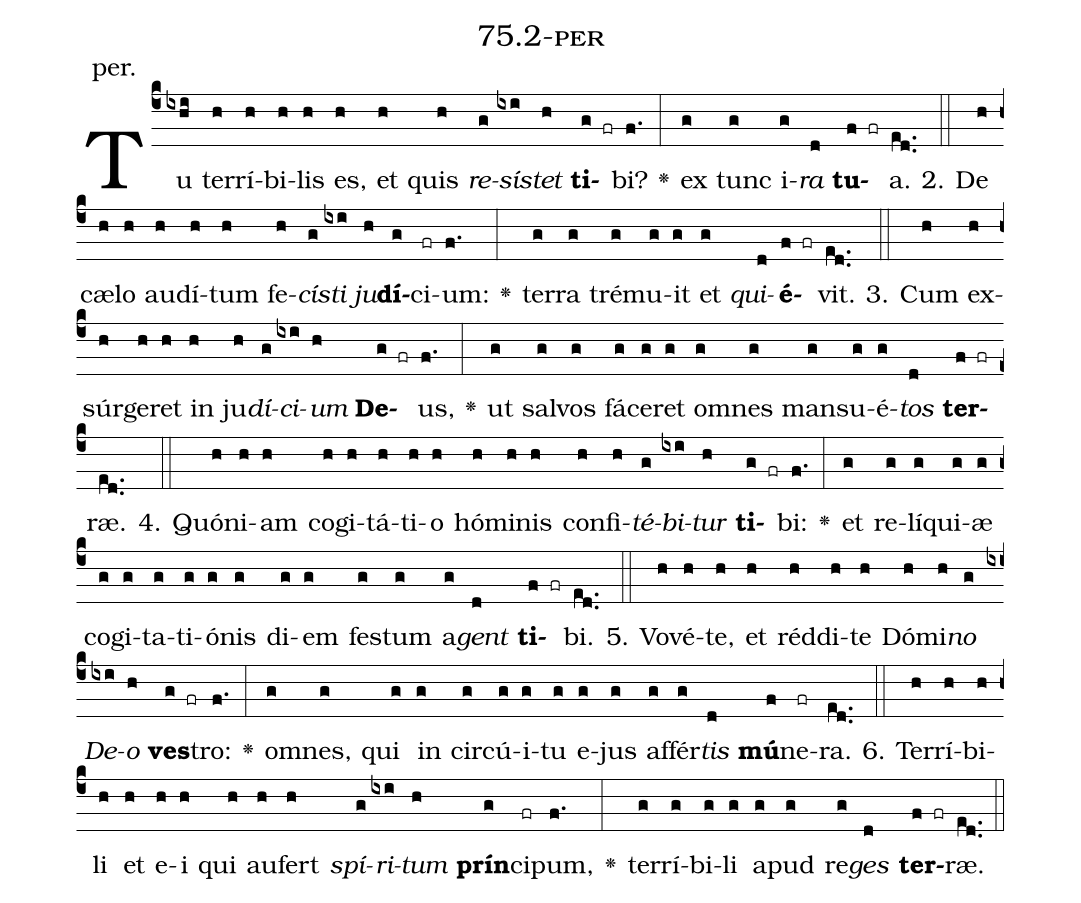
name: 75.2-per;
annotation: per.;
%%
(c4)Tu(ixhi) ter(h)rí(h)bi(h)lis(h) es,(h) et(h) quis(h) <i>re</i>(g)<i>sís</i>(ixi)<i>tet</i>(h) <b>ti</b>(g fr)bi?(f.) <v>\greheightstar</v>(:) ex(g) tunc(g) i(g)<i>ra</i>(d) <b>tu</b>(f fr)a.(ed..) (::)
2. De(h) cæ(h)lo(h) au(h)dí(h)tum(h) fe(h)<i>cís</i>(g)<i>ti</i>(ixi) <i>ju</i>(h)<b>dí</b>(g)ci(fr)um:(f.) <v>\greheightstar</v>(:) ter(g)ra(g) tré(g)mu(g)it(g) et(g) <i>qui</i>(d)<b>é</b>(f fr)vit.(ed..) (::)
3. Cum(h) ex(h)súr(h)ge(h)ret(h) in(h) ju(h)<i>dí</i>(g)<i>ci</i>(ixi)<i>um</i>(h) <b>De</b>(g fr)us,(f.) <v>\greheightstar</v>(:) ut(g) sal(g)vos(g) fá(g)ce(g)ret(g) om(g)nes(g) man(g)su(g)é(g)<i>tos</i>(d) <b>ter</b>(f fr)ræ.(ed..) (::)
4. Quón(h)i(h)am(h) co(h)gi(h)tá(h)ti(h)o(h) hó(h)mi(h)nis(h) con(h)fi(h)<i>té</i>(g)<i>bi</i>(ixi)<i>tur</i>(h) <b>ti</b>(g fr)bi:(f.) <v>\greheightstar</v>(:) et(g) re(g)lí(g)qui(g)æ(g) co(g)gi(g)ta(g)ti(g)ó(g)nis(g) di(g)em(g) fes(g)tum(g) a(g)<i>gent</i>(d) <b>ti</b>(f fr)bi.(ed..) (::)
5. Vo(h)vé(h)te,(h) et(h) réd(h)di(h)te(h) Dó(h)mi(h)<i>no</i>(g) <i>De</i>(ixi)<i>o</i>(h) <b>ves</b>(g fr)tro:(f.) <v>\greheightstar</v>(:) om(g)nes,(g) qui(g) in(g) cir(g)cú(g)i(g)tu(g) e(g)jus(g) af(g)fér(g)<i>tis</i>(d) <b>mú</b>(f)ne(fr)ra.(ed..) (::)
6. Ter(h)rí(h)bi(h)li(h) et(h) e(h)i(h) qui(h) au(h)fert(h) <i>spí</i>(g)<i>ri</i>(ixi)<i>tum</i>(h) <b>prín</b>(g)ci(fr)pum,(f.) <v>\greheightstar</v>(:) ter(g)rí(g)bi(g)li(g) a(g)pud(g) re(g)<i>ges</i>(d) <b>ter</b>(f fr)ræ.(ed..) (::)
